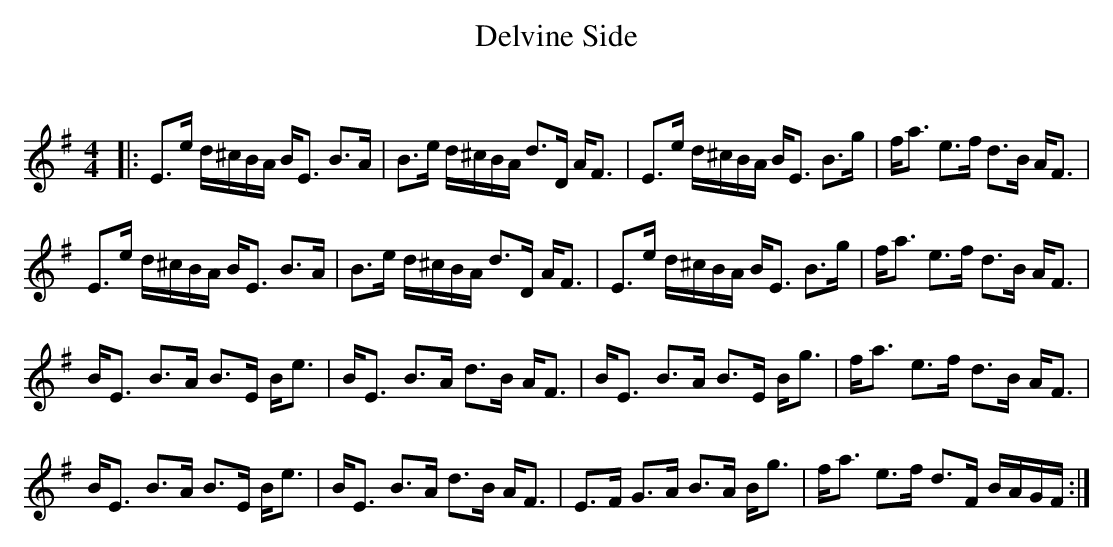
X:1
T: Delvine Side
C:
Q: 128
K:Em
M:4/4
L:1/16
|:E3e d^cBA BE3 B3A|B3e d^cBA d3D AF3|E3e d^cBA BE3 B3g|fa3 e3f d3B AF3|
E3e d^cBA BE3 B3A|B3e d^cBA d3D AF3|E3e d^cBA BE3 B3g|fa3 e3f d3B AF3|
BE3 B3A B3E Be3|BE3 B3A d3B AF3|BE3 B3A B3E Bg3|fa3 e3f d3B AF3|
BE3 B3A B3E Be3|BE3 B3A d3B AF3|E3F G3A B3A Bg3|fa3 e3f d3F BAGF:|
